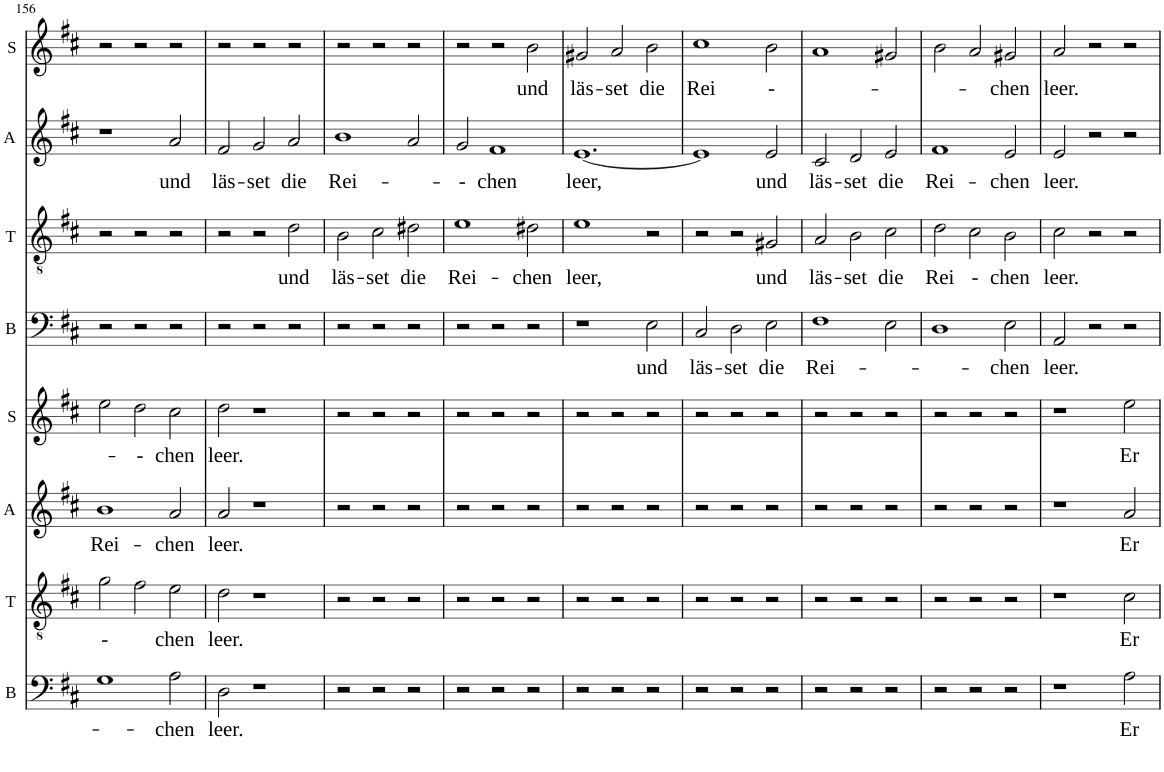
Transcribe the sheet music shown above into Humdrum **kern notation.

**kern	**text	**kern	**text	**kern	**text	**kern	**text	**kern	**text	**kern	**text	**kern	**text	**kern	**text
*part8	*part8	*part7	*part7	*part6	*part6	*part5	*part5	*part4	*part4	*part3	*part3	*part2	*part2	*part1	*part1
*staff8	*staff8	*staff7	*staff7	*staff6	*staff6	*staff5	*staff5	*staff4	*staff4	*staff3	*staff3	*staff2	*staff2	*staff1	*staff1
*I"B	*	*I"T	*	*I"A	*	*I"S	*	*I"B	*	*I"T	*	*I"A	*	*I"S	*
*I'B	*	*I'T	*	*I'A	*	*I'S	*	*I'B	*	*I'T	*	*I'A	*	*I'S	*
!!LO:PB:g=z
*clefF4	*	*clefGv2	*	*clefG2	*	*clefG2	*	*clefF4	*	*clefGv2	*	*clefG2	*	*clefG2	*
*k[f#c#]	*	*k[f#c#]	*	*k[f#c#]	*	*k[f#c#]	*	*k[f#c#]	*	*k[f#c#]	*	*k[f#c#]	*	*k[f#c#]	*
*M3/2	*	*M3/2	*	*M3/2	*	*M3/2	*	*M3/2	*	*M3/2	*	*M3/2	*	*M3/2	*
=156	=156	=156	=156	=156	=156	=156	=156	=156	=156	=156	=156	=156	=156	=156	=156
!	!	!	!LO:LY:b	!	!LO:LY:b	!	!	!	!	!	!	!	!	!	!
1G	.	2g\	-	1b	Rei-	2ee\	.	2r	.	2r	.	1r	.	2r	.
!	!	!	!	!	!	!	!LO:LY:b	!	!	!	!	!	!	!	!
.	.	2f#\	.	.	.	2dd\	-	2r	.	2r	.	.	.	2r	.
!	!LO:LY:b	!	!LO:LY:b	!	!LO:LY:b	!	!LO:LY:b	!	!	!	!	!	!LO:LY:b	!	!
2A\	chen	2e\	chen	2a/	chen	2cc#\	chen	2r	.	2r	.	2a/	und	2r	.
=157	=157	=157	=157	=157	=157	=157	=157	=157	=157	=157	=157	=157	=157	=157	=157
!	!LO:LY:b	!	!LO:LY:b	!	!LO:LY:b	!	!LO:LY:b	!	!	!	!	!	!LO:LY:b	!	!
2D\	leer.	2d\	leer.	2a/	leer.	2dd\	leer.	2r	.	2r	.	2f#/	läs-	2r	.
!	!	!	!	!	!	!	!	!	!	!	!	!	!LO:LY:b	!	!
1r	.	1r	.	1r	.	1r	.	2r	.	2r	.	2g/	set	2r	.
!	!	!	!	!	!	!	!	!	!	!	!LO:LY:b	!	!LO:LY:b	!	!
.	.	.	.	.	.	.	.	2r	.	2d\	und	2a/	die	2r	.
=158	=158	=158	=158	=158	=158	=158	=158	=158	=158	=158	=158	=158	=158	=158	=158
!	!	!	!	!	!	!	!	!	!	!	!LO:LY:b	!	!LO:LY:b	!	!
2r	.	2r	.	2r	.	2r	.	2r	.	2B\	läs-	1b	Rei-	2r	.
!	!	!	!	!	!	!	!	!	!	!	!LO:LY:b	!	!	!	!
2r	.	2r	.	2r	.	2r	.	2r	.	2c#\	set	.	.	2r	.
!	!	!	!	!	!	!	!	!	!	!	!LO:LY:b	!	!	!	!
2r	.	2r	.	2r	.	2r	.	2r	.	2d#X\	die	2a/	.	2r	.
=159	=159	=159	=159	=159	=159	=159	=159	=159	=159	=159	=159	=159	=159	=159	=159
!	!	!	!	!	!	!	!	!	!	!	!LO:LY:b	!	!LO:LY:b	!	!
2r	.	2r	.	2r	.	2r	.	2r	.	1e	Rei-	2g/	-	2r	.
!	!	!	!	!	!	!	!	!	!	!	!	!	!LO:LY:b	!	!
2r	.	2r	.	2r	.	2r	.	2r	.	.	.	1f#	chen	2r	.
!	!	!	!	!	!	!	!	!	!	!	!LO:LY:b	!	!	!	!LO:LY:b
2r	.	2r	.	2r	.	2r	.	2r	.	2d#X\	chen	.	.	2b\	und
=160	=160	=160	=160	=160	=160	=160	=160	=160	=160	=160	=160	=160	=160	=160	=160
!	!	!	!	!	!	!	!	!	!	!	!LO:LY:b	!	!LO:LY:b	!	!LO:LY:b
2r	.	2r	.	2r	.	2r	.	1r	.	1e	leer,	[1.e	leer,	2g#X/	läs-
!	!	!	!	!	!	!	!	!	!	!	!	!	!	!	!LO:LY:b
2r	.	2r	.	2r	.	2r	.	.	.	.	.	.	.	2a/	set
!	!	!	!	!	!	!	!	!	!LO:LY:b	!	!	!	!	!	!LO:LY:b
2r	.	2r	.	2r	.	2r	.	2E\	und	2r	.	.	.	2b\	die
=161	=161	=161	=161	=161	=161	=161	=161	=161	=161	=161	=161	=161	=161	=161	=161
!	!	!	!	!	!	!	!	!	!LO:LY:b	!	!	!	!	!	!LO:LY:b
2r	.	2r	.	2r	.	2r	.	2C#/	läs-	2r	.	1e]	.	1cc#	Rei
!	!	!	!	!	!	!	!	!	!LO:LY:b	!	!	!	!	!	!
2r	.	2r	.	2r	.	2r	.	2D\	set	2r	.	.	.	.	.
!	!	!	!	!	!	!	!	!	!LO:LY:b	!	!LO:LY:b	!	!LO:LY:b	!	!LO:LY:b
2r	.	2r	.	2r	.	2r	.	2E\	die	2G#X/	und	2e/	und	2b\	-
=162	=162	=162	=162	=162	=162	=162	=162	=162	=162	=162	=162	=162	=162	=162	=162
!	!	!	!	!	!	!	!	!	!LO:LY:b	!	!LO:LY:b	!	!LO:LY:b	!	!
2r	.	2r	.	2r	.	2r	.	1F#	Rei-	2A/	läs-	2c#/	läs-	1a	.
!	!	!	!	!	!	!	!	!	!	!	!LO:LY:b	!	!LO:LY:b	!	!
2r	.	2r	.	2r	.	2r	.	.	.	2B\	set	2d/	set	.	.
!	!	!	!	!	!	!	!	!	!	!	!LO:LY:b	!	!LO:LY:b	!	!
2r	.	2r	.	2r	.	2r	.	2E\	.	2c#\	die	2e/	die	2g#X/	.
=163	=163	=163	=163	=163	=163	=163	=163	=163	=163	=163	=163	=163	=163	=163	=163
!	!	!	!	!	!	!	!	!	!	!	!LO:LY:b	!	!LO:LY:b	!	!
2r	.	2r	.	2r	.	2r	.	1D	.	2d\	Rei	1f#	Rei-	2b\	.
!	!	!	!	!	!	!	!	!	!	!	!LO:LY:b	!	!	!	!
2r	.	2r	.	2r	.	2r	.	.	.	2c#\	-	.	.	2a/	.
!	!	!	!	!	!	!	!	!	!LO:LY:b	!	!LO:LY:b	!	!LO:LY:b	!	!LO:LY:b
2r	.	2r	.	2r	.	2r	.	2E\	chen	2B\	chen	2e/	chen	2g#X/	chen
=164	=164	=164	=164	=164	=164	=164	=164	=164	=164	=164	=164	=164	=164	=164	=164
!	!	!	!	!	!	!	!	!	!LO:LY:b	!	!LO:LY:b	!	!LO:LY:b	!	!LO:LY:b
1r	.	1r	.	1r	.	1r	.	2AA/	leer.	2c#\	leer.	2e/	leer.	2a/	leer.
.	.	.	.	.	.	.	.	2r	.	2r	.	2r	.	2r	.
!	!LO:LY:b	!	!LO:LY:b	!	!LO:LY:b	!	!LO:LY:b	!	!	!	!	!	!	!	!
2A\	Er	2c#\	Er	2a/	Er	2ee\	Er	2r	.	2r	.	2r	.	2r	.
=	=	=	=	=	=	=	=	=	=	=	=	=	=	=	=
*-	*-	*-	*-	*-	*-	*-	*-	*-	*-	*-	*-	*-	*-	*-	*-
